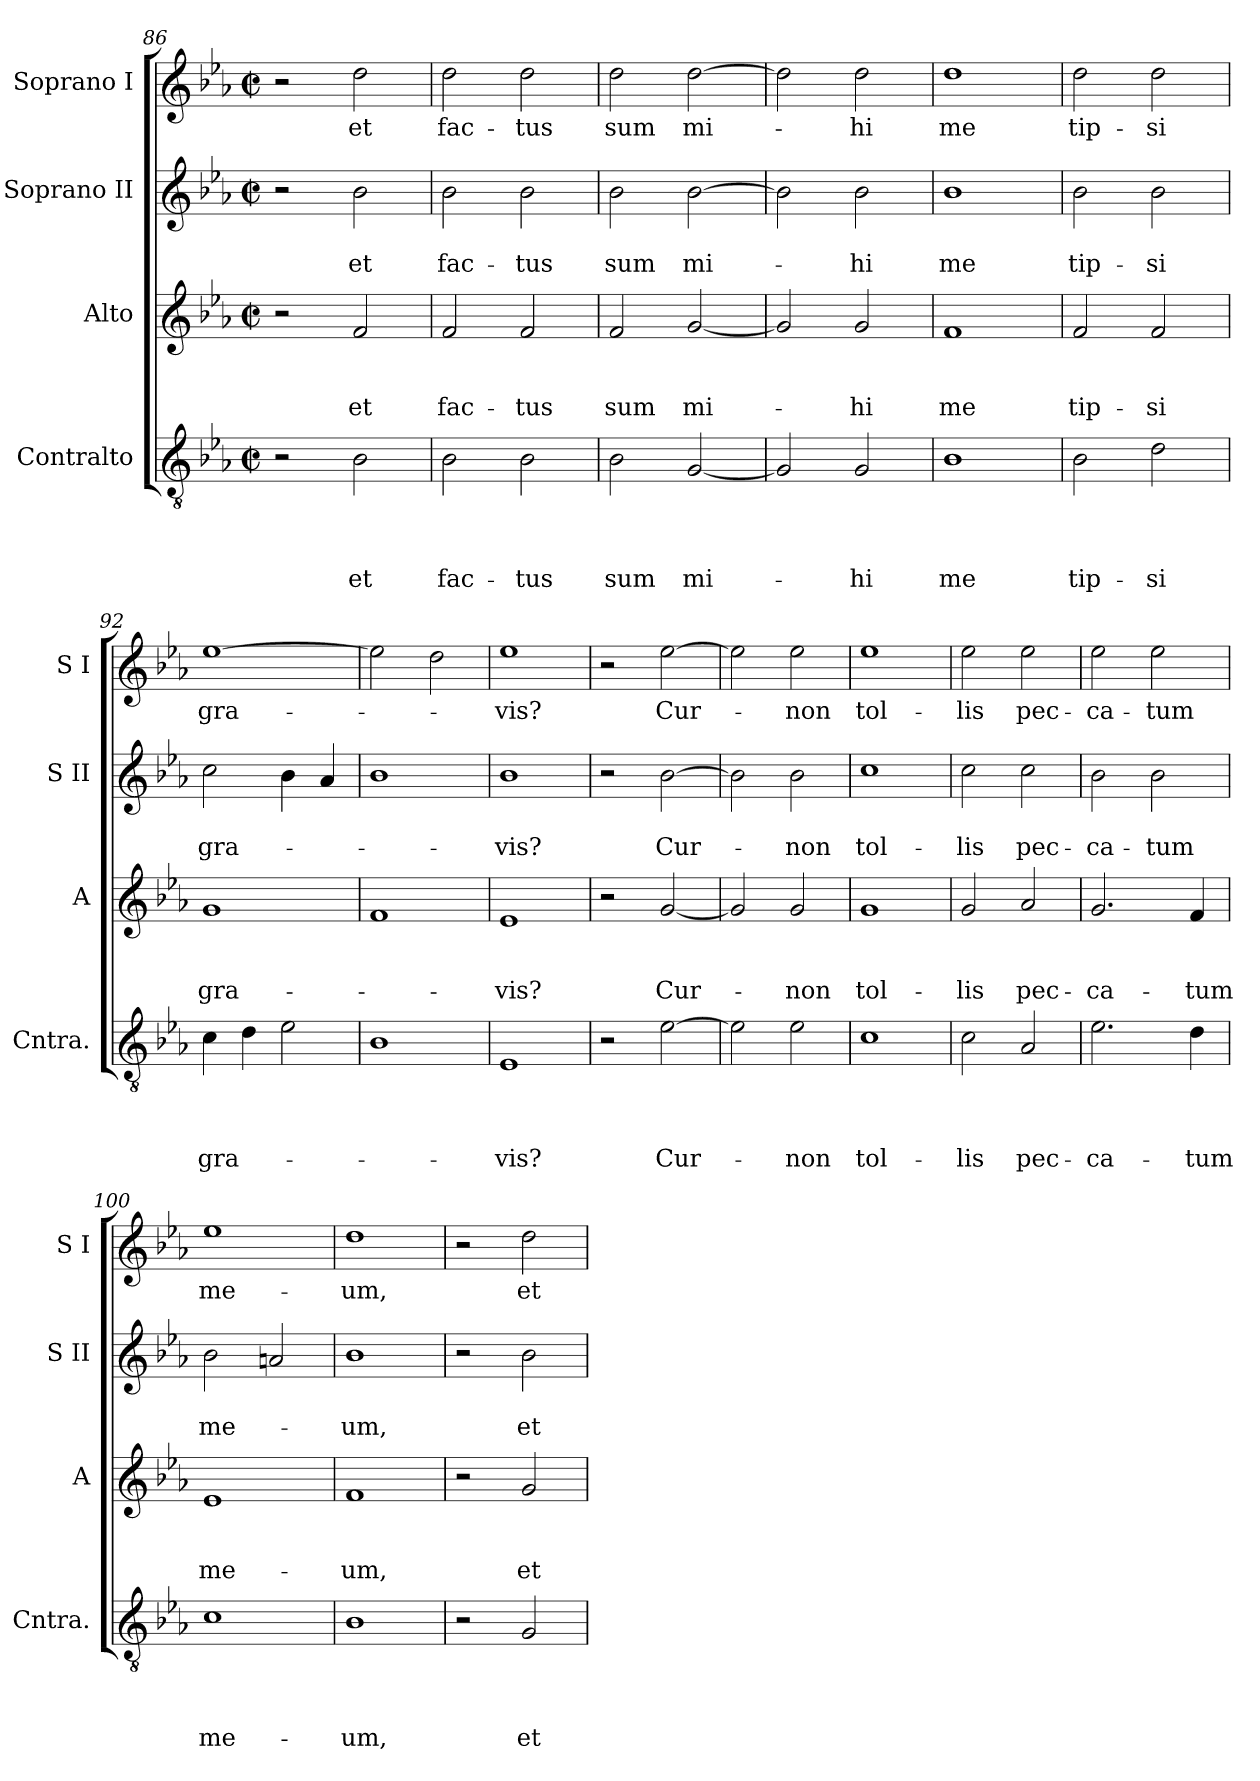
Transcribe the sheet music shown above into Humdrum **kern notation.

**kern	**text	**text	**text	**text	**kern	**text	**text	**text	**kern	**text	**text	**kern	**text
*part4	*part4	*part4	*part4	*part4	*part3	*part3	*part3	*part3	*part2	*part2	*part2	*part1	*part1
*staff4	*staff4	*staff4	*staff4	*staff4	*staff3	*staff3	*staff3	*staff3	*staff2	*staff2	*staff2	*staff1	*staff1
*I"Contralto	*	*	*	*	*I"Alto	*	*	*	*I"Soprano II	*	*	*I"Soprano I	*
*I'Cntra.	*	*	*	*	*I'A	*	*	*	*I'S II	*	*	*I'S I	*
*clefGv2	*	*	*	*	*clefG2	*	*	*	*clefG2	*	*	*clefG2	*
*k[b-e-a-]	*	*	*	*	*k[b-e-a-]	*	*	*	*k[b-e-a-]	*	*	*k[b-e-a-]	*
*E-:	*	*	*	*	*E-:	*	*	*	*E-:	*	*	*E-:	*
*M2/2	*	*	*	*	*M2/2	*	*	*	*M2/2	*	*	*M2/2	*
*met(c|)	*	*	*	*	*met(c|)	*	*	*	*met(c|)	*	*	*met(c|)	*
=86	=86	=86	=86	=86	=86	=86	=86	=86	=86	=86	=86	=86	=86
2r	.	.	.	.	2r	.	.	.	2r	.	.	2r	.
!	!	!	!	!LO:LY:b	!	!	!	!LO:LY:b	!	!	!LO:LY:b	!	!LO:LY:b
2B-\	.	.	.	et	2f/	.	.	et	2b-\	.	et	2dd\	et
!!LO:LB:g=z
=87	=87	=87	=87	=87	=87	=87	=87	=87	=87	=87	=87	=87	=87
!	!	!	!	!LO:LY:b	!	!	!	!LO:LY:b	!	!	!LO:LY:b	!	!LO:LY:b
2B-\	.	.	.	fac-	2f/	.	.	fac-	2b-\	.	fac-	2dd\	fac-
!	!	!	!	!LO:LY:b	!	!	!	!LO:LY:b	!	!	!LO:LY:b	!	!LO:LY:b
2B-\	.	.	.	-tus	2f/	.	.	-tus	2b-\	.	-tus	2dd\	-tus
=88	=88	=88	=88	=88	=88	=88	=88	=88	=88	=88	=88	=88	=88
!	!	!	!	!LO:LY:b	!	!	!	!LO:LY:b	!	!	!LO:LY:b	!	!LO:LY:b
2B-\	.	.	.	sum	2f/	.	.	sum	2b-\	.	sum	2dd\	sum
!	!	!	!	!LO:LY:b	!	!	!	!LO:LY:b	!	!	!LO:LY:b	!	!LO:LY:b
[<2G/	.	.	.	mi-	[<2g/	.	.	mi-	[>2b-\	.	mi-	[>2dd\	mi-
=89	=89	=89	=89	=89	=89	=89	=89	=89	=89	=89	=89	=89	=89
2G/]	.	.	.	.	2g/]	.	.	.	2b-\]	.	.	2dd\]	.
!	!	!	!	!LO:LY:b	!	!	!	!LO:LY:b	!	!	!LO:LY:b	!	!LO:LY:b
2G/	.	.	.	-hi	2g/	.	.	-hi	2b-\	.	-hi	2dd\	-hi
=90	=90	=90	=90	=90	=90	=90	=90	=90	=90	=90	=90	=90	=90
!	!	!	!	!LO:LY:b	!	!	!	!LO:LY:b	!	!	!LO:LY:b	!	!LO:LY:b
1B-	.	.	.	me	1f	.	.	me	1b-	.	me	1dd	me
=91	=91	=91	=91	=91	=91	=91	=91	=91	=91	=91	=91	=91	=91
!	!	!	!	!LO:LY:b	!	!	!	!LO:LY:b	!	!	!LO:LY:b	!	!LO:LY:b
2B-\	.	.	.	tip-	2f/	.	.	tip-	2b-\	.	tip-	2dd\	tip-
!	!	!	!	!LO:LY:b	!	!	!	!LO:LY:b	!	!	!LO:LY:b	!	!LO:LY:b
2d\	.	.	.	-si	2f/	.	.	-si	2b-\	.	-si	2dd\	-si
=92	=92	=92	=92	=92	=92	=92	=92	=92	=92	=92	=92	=92	=92
!	!	!	!	!LO:LY:b	!	!	!	!LO:LY:b	!	!	!LO:LY:b	!	!LO:LY:b
4c\	.	.	.	gra-	1g	.	.	gra-	2cc\	.	gra-	[>1ee-	gra-
4d\	.	.	.	.	.	.	.	.	.	.	.	.	.
2e-\	.	.	.	.	.	.	.	.	4b-\	.	.	.	.
.	.	.	.	.	.	.	.	.	4a-/	.	.	.	.
=93	=93	=93	=93	=93	=93	=93	=93	=93	=93	=93	=93	=93	=93
1B-	.	.	.	.	1f	.	.	.	1b-	.	.	2ee-\]	.
.	.	.	.	.	.	.	.	.	.	.	.	2dd\	.
=94	=94	=94	=94	=94	=94	=94	=94	=94	=94	=94	=94	=94	=94
!	!	!	!	!LO:LY:b	!	!	!	!LO:LY:b	!	!	!LO:LY:b	!	!LO:LY:b
1E-	.	.	.	-vis?	1e-	.	.	-vis?	1b-	.	-vis?	1ee-	-vis?
!!LO:PB:g=z
=95	=95	=95	=95	=95	=95	=95	=95	=95	=95	=95	=95	=95	=95
2r	.	.	.	.	2r	.	.	.	2r	.	.	2r	.
!	!	!	!	!LO:LY:b	!	!	!	!LO:LY:b	!	!	!LO:LY:b	!	!LO:LY:b
[>2e-\	.	.	.	Cur-	[<2g/	.	.	Cur-	[>2b-\	.	Cur-	[>2ee-\	Cur-
=96	=96	=96	=96	=96	=96	=96	=96	=96	=96	=96	=96	=96	=96
2e-\]	.	.	.	.	2g/]	.	.	.	2b-\]	.	.	2ee-\]	.
!	!	!	!	!LO:LY:b	!	!	!	!LO:LY:b	!	!	!LO:LY:b	!	!LO:LY:b
2e-\	.	.	.	-non	2g/	.	.	-non	2b-\	.	-non	2ee-\	-non
=97	=97	=97	=97	=97	=97	=97	=97	=97	=97	=97	=97	=97	=97
!	!	!	!	!LO:LY:b	!	!	!	!LO:LY:b	!	!	!LO:LY:b	!	!LO:LY:b
1c	.	.	.	tol-	1g	.	.	tol-	1cc	.	tol-	1ee-	tol-
=98	=98	=98	=98	=98	=98	=98	=98	=98	=98	=98	=98	=98	=98
!	!	!	!	!LO:LY:b	!	!	!	!LO:LY:b	!	!	!LO:LY:b	!	!LO:LY:b
2c\	.	.	.	-lis	2g/	.	.	-lis	2cc\	.	-lis	2ee-\	-lis
!	!	!	!	!LO:LY:b	!	!	!	!LO:LY:b	!	!	!LO:LY:b	!	!LO:LY:b
2A-/	.	.	.	pec-	2a-/	.	.	pec-	2cc\	.	pec-	2ee-\	pec-
=99	=99	=99	=99	=99	=99	=99	=99	=99	=99	=99	=99	=99	=99
!	!	!	!	!LO:LY:b	!	!	!	!LO:LY:b	!	!	!LO:LY:b	!	!LO:LY:b
2.e-\	.	.	.	-ca-	2.g/	.	.	-ca-	2b-\	.	-ca-	2ee-\	-ca-
!	!	!	!	!	!	!	!	!	!	!	!LO:LY:b	!	!LO:LY:b
.	.	.	.	.	.	.	.	.	2b-\	.	-tum	2ee-\	-tum
!	!	!	!	!LO:LY:b	!	!	!	!LO:LY:b	!	!	!	!	!
4d\	.	.	.	-tum	4f/	.	.	-tum	.	.	.	.	.
=100	=100	=100	=100	=100	=100	=100	=100	=100	=100	=100	=100	=100	=100
!	!	!	!	!LO:LY:b	!	!	!	!LO:LY:b	!	!	!LO:LY:b	!	!LO:LY:b
1c	.	.	.	me-	1e-	.	.	me-	2b-\	.	me-	1ee-	me-
.	.	.	.	.	.	.	.	.	2an/	.	.	.	.
=101	=101	=101	=101	=101	=101	=101	=101	=101	=101	=101	=101	=101	=101
!	!	!	!	!LO:LY:b	!	!	!	!LO:LY:b	!	!	!LO:LY:b	!	!LO:LY:b
1B-	.	.	.	-um,	1f	.	.	-um,	1b-	.	-um,	1dd	-um,
=102	=102	=102	=102	=102	=102	=102	=102	=102	=102	=102	=102	=102	=102
2r	.	.	.	.	2r	.	.	.	2r	.	.	2r	.
!	!	!	!	!LO:LY:b	!	!	!	!LO:LY:b	!	!	!LO:LY:b	!	!LO:LY:b
2G/	.	.	.	et	2g/	.	.	et	2b-\	.	et	2dd\	et
=	=	=	=	=	=	=	=	=	=	=	=	=	=
*-	*-	*-	*-	*-	*-	*-	*-	*-	*-	*-	*-	*-	*-
